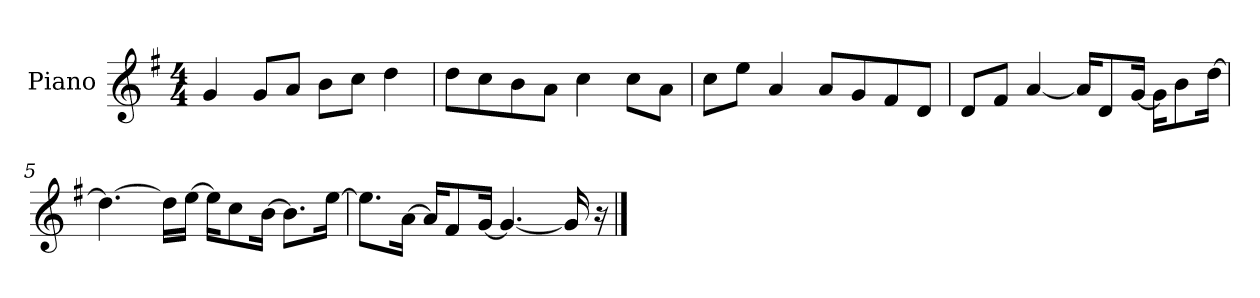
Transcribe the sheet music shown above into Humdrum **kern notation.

**kern
*part1
*staff1
*I"Piano
*I'P-no
*clefG2
*k[f#]
*M4/4
*MM90
=1
4g/
8g/L
8a/J
8b\L
8cc\J
4dd\
=2
8dd\L
8cc\
8b\
8a\J
4cc\
8cc\L
8a\J
=3
8cc\L
8ee\J
4a/
8a/L
8g/
8f#/
8d/J
=4
8d/L
8f#/J
[4a/
16a/KL]
8d/
[16g/Jk
16g\KL]
8b\
[16dd\Jk
=5
4.dd\_
16dd\LL]
[16ee\JJ
16ee\KL]
8cc\
[16b\Jk
8.b\L]
[16ee\Jk
!!LO:LB:g=z
=6
8.ee\L]
[16a\Jk
16a/KL]
8f#/
[16g/Jk
4.g/_
16g/]
16r
==
*-
